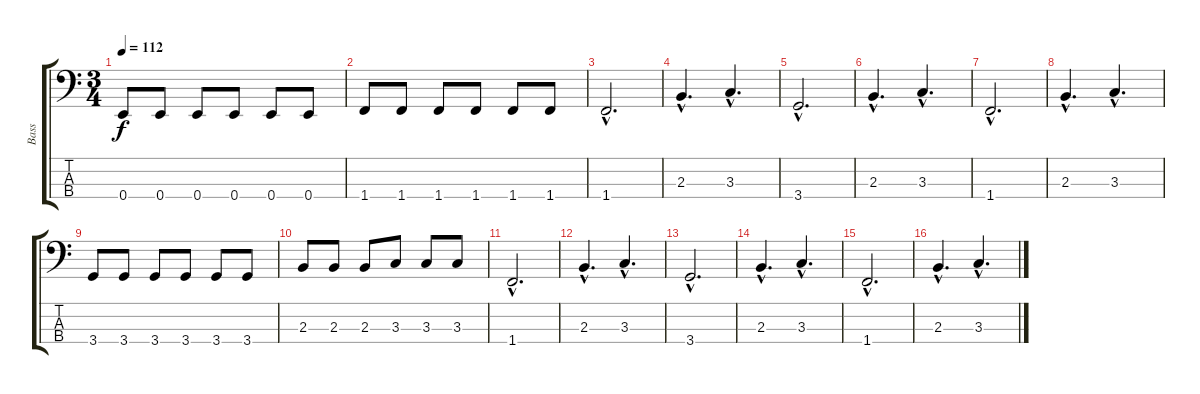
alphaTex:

\track ("Bass" "Bass") {instrument electricbassfinger}
\staff {score tabs}
\tuning (G2 D2 A1 E1) {hide}
\ts (3 4)
\tempo 112
\clef f4
\ks c
0.4.8{dy f} 0.4.8 0.4.8 0.4.8 0.4.8 0.4.8 |
1.4.8 1.4.8 1.4.8 1.4.8 1.4.8 1.4.8 |
1.4{hac}.2{d} |
2.3{hac}.4{d} 3.3{hac}.4{d} |
3.4{hac}.2{d} |
2.3{hac}.4{d} 3.3{hac}.4{d} |
1.4{hac}.2{d} |
2.3{hac}.4{d} 3.3{hac}.4{d} |
3.4.8 3.4.8 3.4.8 3.4.8 3.4.8 3.4.8 |
2.3.8 2.3.8 2.3.8 3.3.8 3.3.8 3.3.8 |
1.4{hac}.2{d} |
2.3{hac}.4{d} 3.3{hac}.4{d} |
3.4{hac}.2{d} |
2.3{hac}.4{d} 3.3{hac}.4{d} |
1.4{hac}.2{d} |
2.3{hac}.4{d} 3.3{hac}.4{d}
